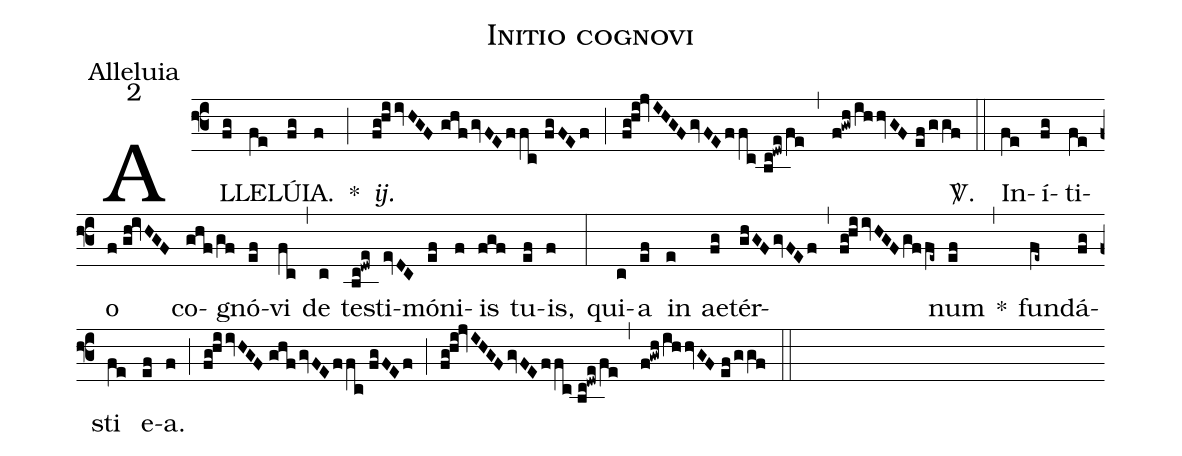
name:Initio cognovi;
office-part:Alleluia;
mode:2;
%%
(f3) AL(fg)LE(fe)LÚ(fg)IA.(f) *(;) <i>ij.</i>(fg!hiivHGF//ghfgvFE/ffc//fgFEf) (;) (fg!hi!jvIHGF/gvFE/ffc//bc!dwe/fe) (,) (f!gwh/ihhvGF//ef/ggf) <sp>V/</sp>.(::) In(fe)í(fg)ti(fe)o(f//gh!ivHGF) co(ghf/gf)gnó(ef)vi(fc) (,) de(c) te(bc!dwe)sti(evDC)mó(ef)ni(f)is(fgf) tu(ef)is,(f) (:) qui(c)a(ef) in(e) ae(fg)tér(ghGF/gvFEf,fg!hiivHGF/gffe~)num(ef) *(,) fun(fe~)dá(fg)sti(fe) e(ef)a.(f) (;) (fg!hiivHGF//ghfgvFE/ffc//fgFEf) (;) (fg!hi!jvIHGF/gvFE/ffc//bc!dwe/fe) (,) (f!gwh/ihhvGF//ef/ggf) (::)
